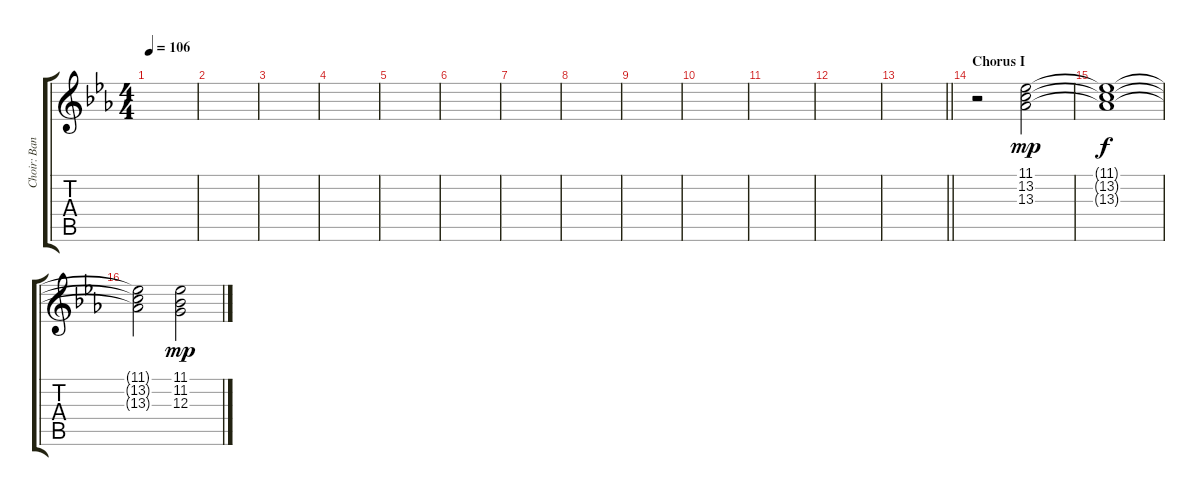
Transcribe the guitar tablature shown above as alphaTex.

\track ("Choir: Band" "Choir: Ban") {instrument choiraahs}
\staff {score tabs}
\tuning (E4 B3 G3 D3 A2 E2) {hide}
\ts (4 4)
\tempo 106
\clef g2
\ks eb
|
|
|
|
|
|
|
|
|
|
|
|
\barLineRight lightlight
|
\section ("" "Chorus I")
r.2 (11.1 13.2 13.3).2{dy mp} |
(11.1{t} 13.2{t} 13.3{t}).1{dy f} |
(11.1{t} 13.2{t} 13.3{t}).2 (11.1 11.2 12.3).2{dy mp}
